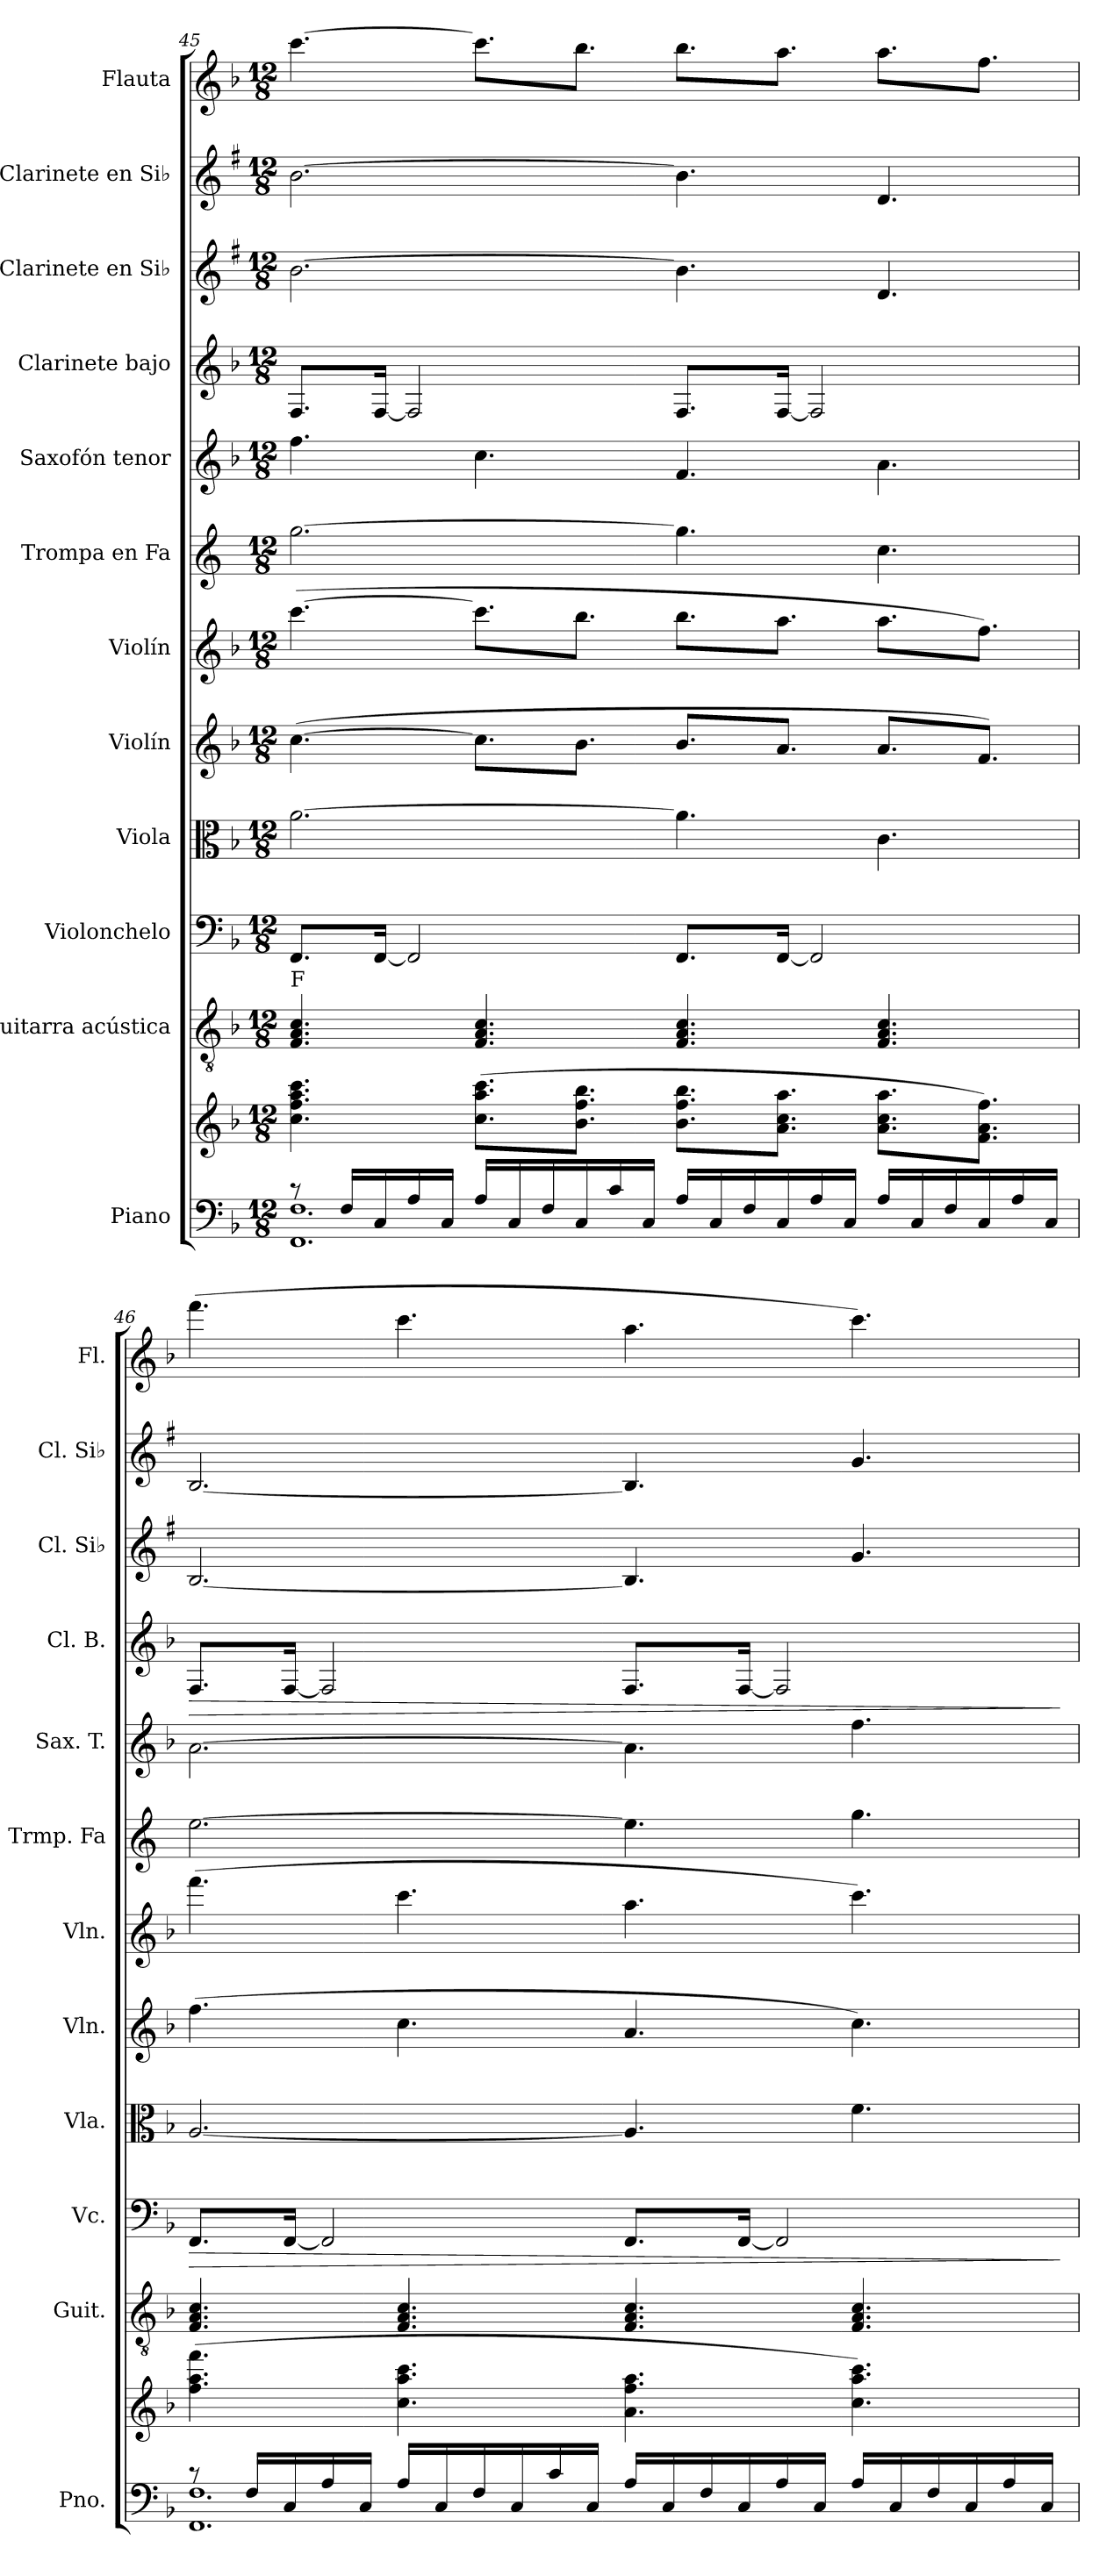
**kern	**kern	**kern	**kern	**dynam	**kern	**kern	**kern	**kern	**kern	**kern	**dynam	**kern	**kern	**kern
*part12	*part12	*part11	*part10	*part10	*part9	*part8	*part7	*part6	*part5	*part4	*part4	*part3	*part2	*part1
*staff13	*staff12	*staff11	*staff10	*staff10	*staff9	*staff8	*staff7	*staff6	*staff5	*staff4	*staff4	*staff3	*staff2	*staff1
*I"Piano	*	*I"Guitarra acústica	*I"Violonchelo	*	*I"Viola	*I"Violín	*I"Violín	*I"Trompa en Fa	*I"Saxofón tenor	*I"Clarinete bajo	*	*I"Clarinete en Si♭	*I"Clarinete en Si♭	*I"Flauta
*I'Pno.	*	*I'Guit.	*I'Vc.	*	*I'Vla.	*I'Vln.	*I'Vln.	*I'Trmp. Fa	*I'Sax. T.	*I'Cl. B.	*	*I'Cl. Si♭	*I'Cl. Si♭	*I'Fl.
!!LO:PB:g=z
*clefF4	*clefG2	*clefGv2	*clefF4	*	*clefC3	*clefG2	*clefG2	*clefG2	*clefG2	*clefG2	*	*clefG2	*clefG2	*clefG2
*	*	*	*	*	*	*	*	*ITrd4c7	*ITrd8c14	*ITrd8c14	*	*ITrd1c2	*ITrd1c2	*
*k[b-]	*k[b-]	*k[b-]	*k[b-]	*	*k[b-]	*k[b-]	*k[b-]	*k[b-]	*k[b-]	*k[b-]	*	*k[b-]	*k[b-]	*k[b-]
*M12/8	*M12/8	*M12/8	*M12/8	*	*M12/8	*M12/8	*M12/8	*M12/8	*M12/8	*M12/8	*	*M12/8	*M12/8	*M12/8
=45	=45	=45	=45	=45	=45	=45	=45	=45	=45	=45	=45	=45	=45	=45
*^	*	*	*	*	*	*	*	*	*	*	*	*	*	*
!	!	!	!LO:TX:a:t=F	!	!	!	!	!	!	!	!	!	!	!	!
8r	1.FF 1.F	4.cc\ 4.ff\ 4.aa\ 4.ccc\	4.F/ 4.A/ 4.c/	8.FF/L	.	[2.a\	([4.cc\	([4.ccc\	[2.cc\	4.f\	8.FF/L	.	[2.a\	[2.a\	[4.ccc\
16F/LL	.	.	.	.	.	.	.	.	.	.	.	.	.	.	.
16C/	.	.	.	[16FF/Jk	.	.	.	.	.	.	[16FF/Jk	.	.	.	.
16A/	.	.	.	2FF/]	.	.	.	.	.	.	2FF/]	.	.	.	.
16C/JJ	.	.	.	.	.	.	.	.	.	.	.	.	.	.	.
16A/LL	.	(8.cc\ 8.aa\ 8.ccc\L	4.F/ 4.A/ 4.c/	.	.	.	8.cc\L]	8.ccc\L]	.	4.c\	.	.	.	.	8.ccc\L]
16C/	.	.	.	.	.	.	.	.	.	.	.	.	.	.	.
16F/	.	.	.	.	.	.	.	.	.	.	.	.	.	.	.
16C/	.	8.b-\ 8.ff\ 8.bb-\J	.	.	.	.	8.b-\J	8.bb-\J	.	.	.	.	.	.	8.bb-\J
16c/	.	.	.	.	.	.	.	.	.	.	.	.	.	.	.
16C/JJ	.	.	.	.	.	.	.	.	.	.	.	.	.	.	.
16A/LL	.	8.b-\ 8.ff\ 8.bb-\L	4.F/ 4.A/ 4.c/	8.FF/L	.	4.a\]	8.b-/L	8.bb-\L	4.cc\]	4.F/	8.FF/L	.	4.a\]	4.a\]	8.bb-\L
16C/	.	.	.	.	.	.	.	.	.	.	.	.	.	.	.
16F/	.	.	.	.	.	.	.	.	.	.	.	.	.	.	.
16C/	.	8.a\ 8.cc\ 8.aa\J	.	[16FF/Jk	.	.	8.a/J	8.aa\J	.	.	[16FF/Jk	.	.	.	8.aa\J
16A/	.	.	.	2FF/]	.	.	.	.	.	.	2FF/]	.	.	.	.
16C/JJ	.	.	.	.	.	.	.	.	.	.	.	.	.	.	.
16A/LL	.	8.a\ 8.cc\ 8.aa\L	4.F/ 4.A/ 4.c/	.	.	4.c\	8.a/L	8.aa\L	4.f\	4.A\	.	.	4.c/	4.c/	8.aa\L
16C/	.	.	.	.	.	.	.	.	.	.	.	.	.	.	.
16F/	.	.	.	.	.	.	.	.	.	.	.	.	.	.	.
16C/	.	8.f\ 8.a\ 8.ff\J)	.	.	.	.	8.f/J)	8.ff\J)	.	.	.	.	.	.	8.ff\J
16A/	.	.	.	.	.	.	.	.	.	.	.	.	.	.	.
16C/JJ	.	.	.	.	.	.	.	.	.	.	.	.	.	.	.
=46	=46	=46	=46	=46	=46	=46	=46	=46	=46	=46	=46	=46	=46	=46	=46
!	!	!	!	!	!LO:HP:b	!	!	!	!	!	!	!LO:HP:b	!	!	!
8r	1.FF 1.F	(4.ff\ 4.aa\ 4.fff\	4.F/ 4.A/ 4.c/	8.FF/L	>	[2.A/	(4.ff\	(4.fff\	[2.a\	[2.A\	8.FF/L	>	[2.A/	[2.A/	(4.fff\
16F/LL	.	.	.	.	.	.	.	.	.	.	.	.	.	.	.
16C/	.	.	.	[16FF/Jk	.	.	.	.	.	.	[16FF/Jk	.	.	.	.
16A/	.	.	.	2FF/]	.	.	.	.	.	.	2FF/]	.	.	.	.
16C/JJ	.	.	.	.	.	.	.	.	.	.	.	.	.	.	.
16A/LL	.	4.cc\ 4.aa\ 4.ccc\	4.F/ 4.A/ 4.c/	.	.	.	4.cc\	4.ccc\	.	.	.	.	.	.	4.ccc\
16C/	.	.	.	.	.	.	.	.	.	.	.	.	.	.	.
16F/	.	.	.	.	.	.	.	.	.	.	.	.	.	.	.
16C/	.	.	.	.	.	.	.	.	.	.	.	.	.	.	.
16c/	.	.	.	.	.	.	.	.	.	.	.	.	.	.	.
16C/JJ	.	.	.	.	.	.	.	.	.	.	.	.	.	.	.
16A/LL	.	4.a\ 4.ff\ 4.aa\	4.F/ 4.A/ 4.c/	8.FF/L	.	4.A/]	4.a/	4.aa\	4.a\]	4.A\]	8.FF/L	.	4.A/]	4.A/]	4.aa\
16C/	.	.	.	.	.	.	.	.	.	.	.	.	.	.	.
16F/	.	.	.	.	.	.	.	.	.	.	.	.	.	.	.
16C/	.	.	.	[16FF/Jk	.	.	.	.	.	.	[16FF/Jk	.	.	.	.
16A/	.	.	.	2FF/]	.	.	.	.	.	.	2FF/]	.	.	.	.
16C/JJ	.	.	.	.	.	.	.	.	.	.	.	.	.	.	.
16A/LL	.	4.cc\ 4.aa\ 4.ccc\)	4.F/ 4.A/ 4.c/	.	.	4.f\	4.cc\)	4.ccc\)	4.cc\	4.f\	.	.	4.f/	4.f/	4.ccc\)
16C/	.	.	.	.	.	.	.	.	.	.	.	.	.	.	.
16F/	.	.	.	.	.	.	.	.	.	.	.	.	.	.	.
16C/	.	.	.	.	.	.	.	.	.	.	.	.	.	.	.
16A/	.	.	.	.	.	.	.	.	.	.	.	.	.	.	.
16C/JJ	.	.	.	.	.	.	.	.	.	.	.	.	.	.	.
*v	*v	*	*	*	*	*	*	*	*	*	*	*	*	*	*
.	.	.	.	]	.	.	.	.	.	.	]	.	.	.
=	=	=	=	=	=	=	=	=	=	=	=	=	=	=
*-	*-	*-	*-	*-	*-	*-	*-	*-	*-	*-	*-	*-	*-	*-
